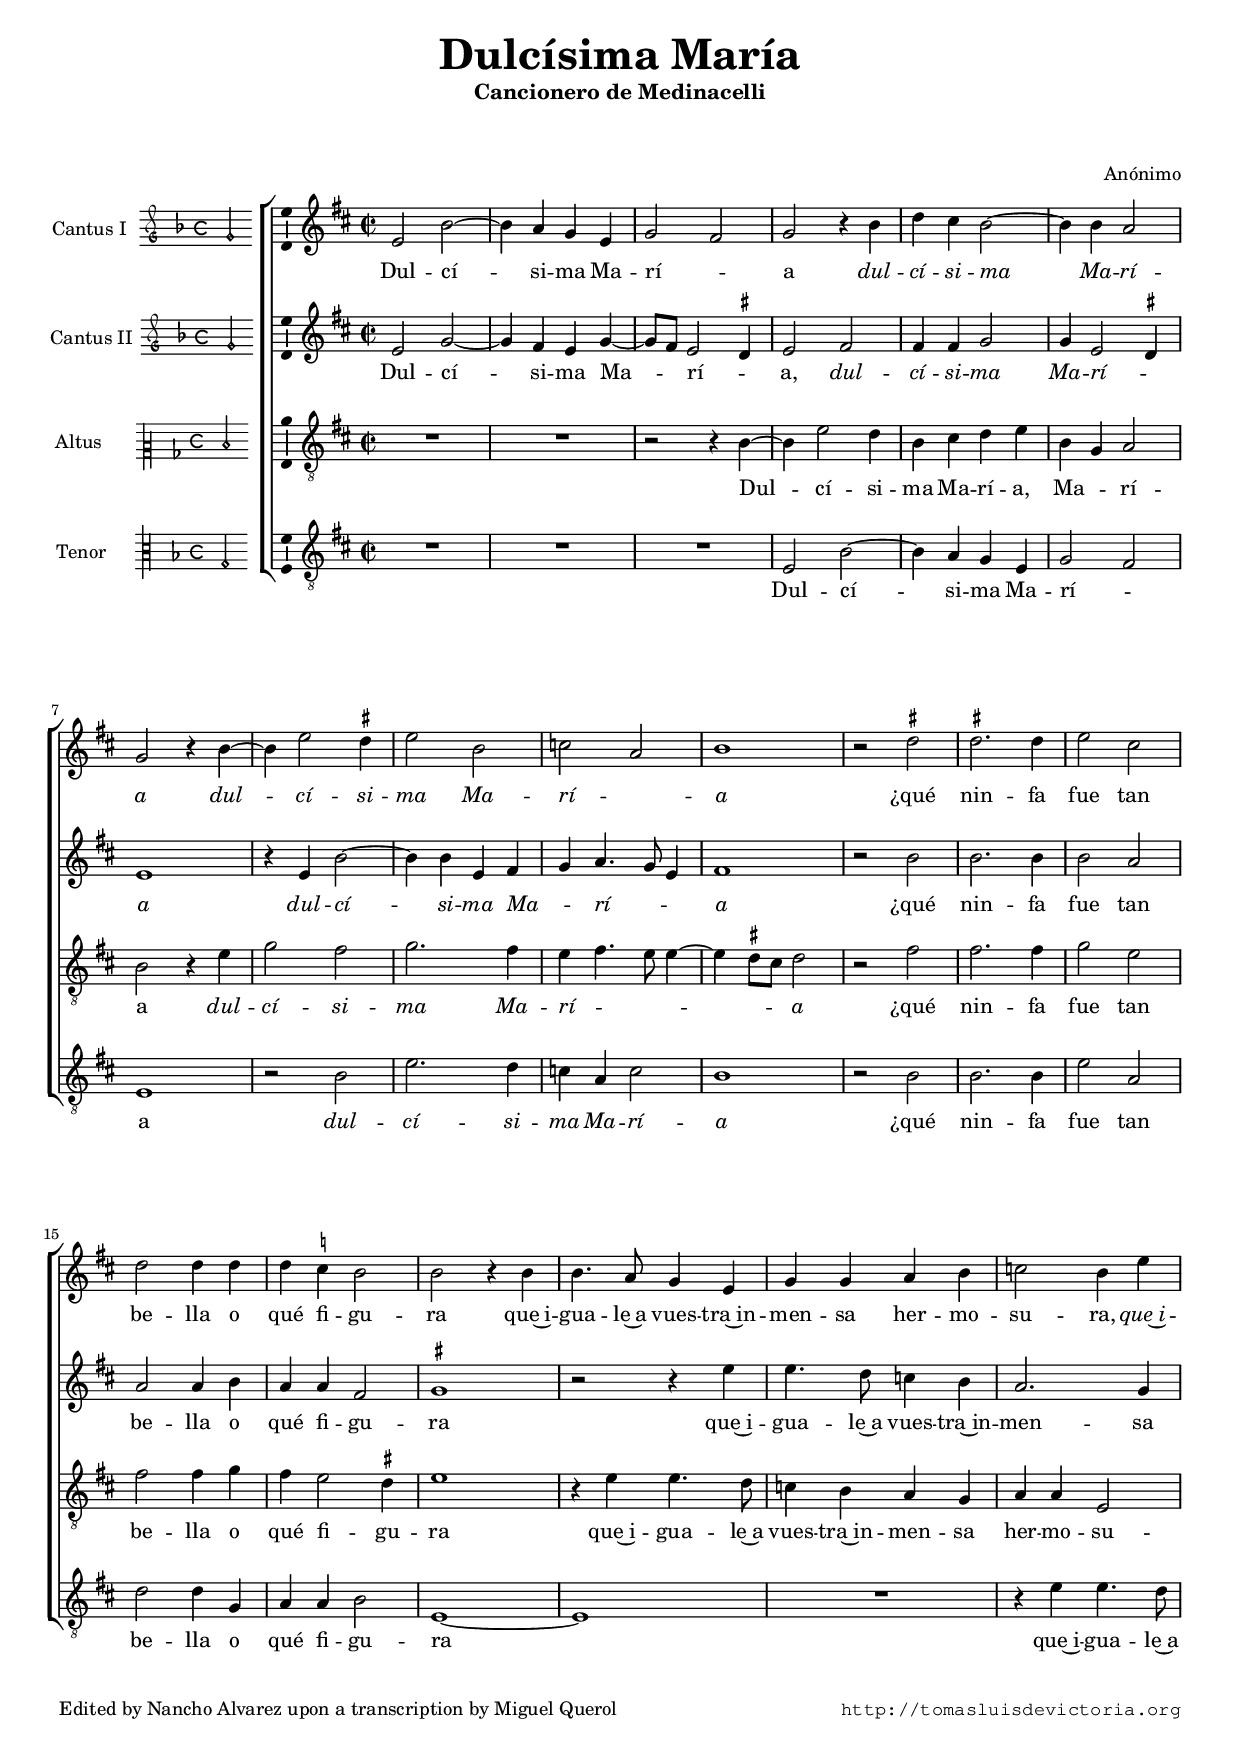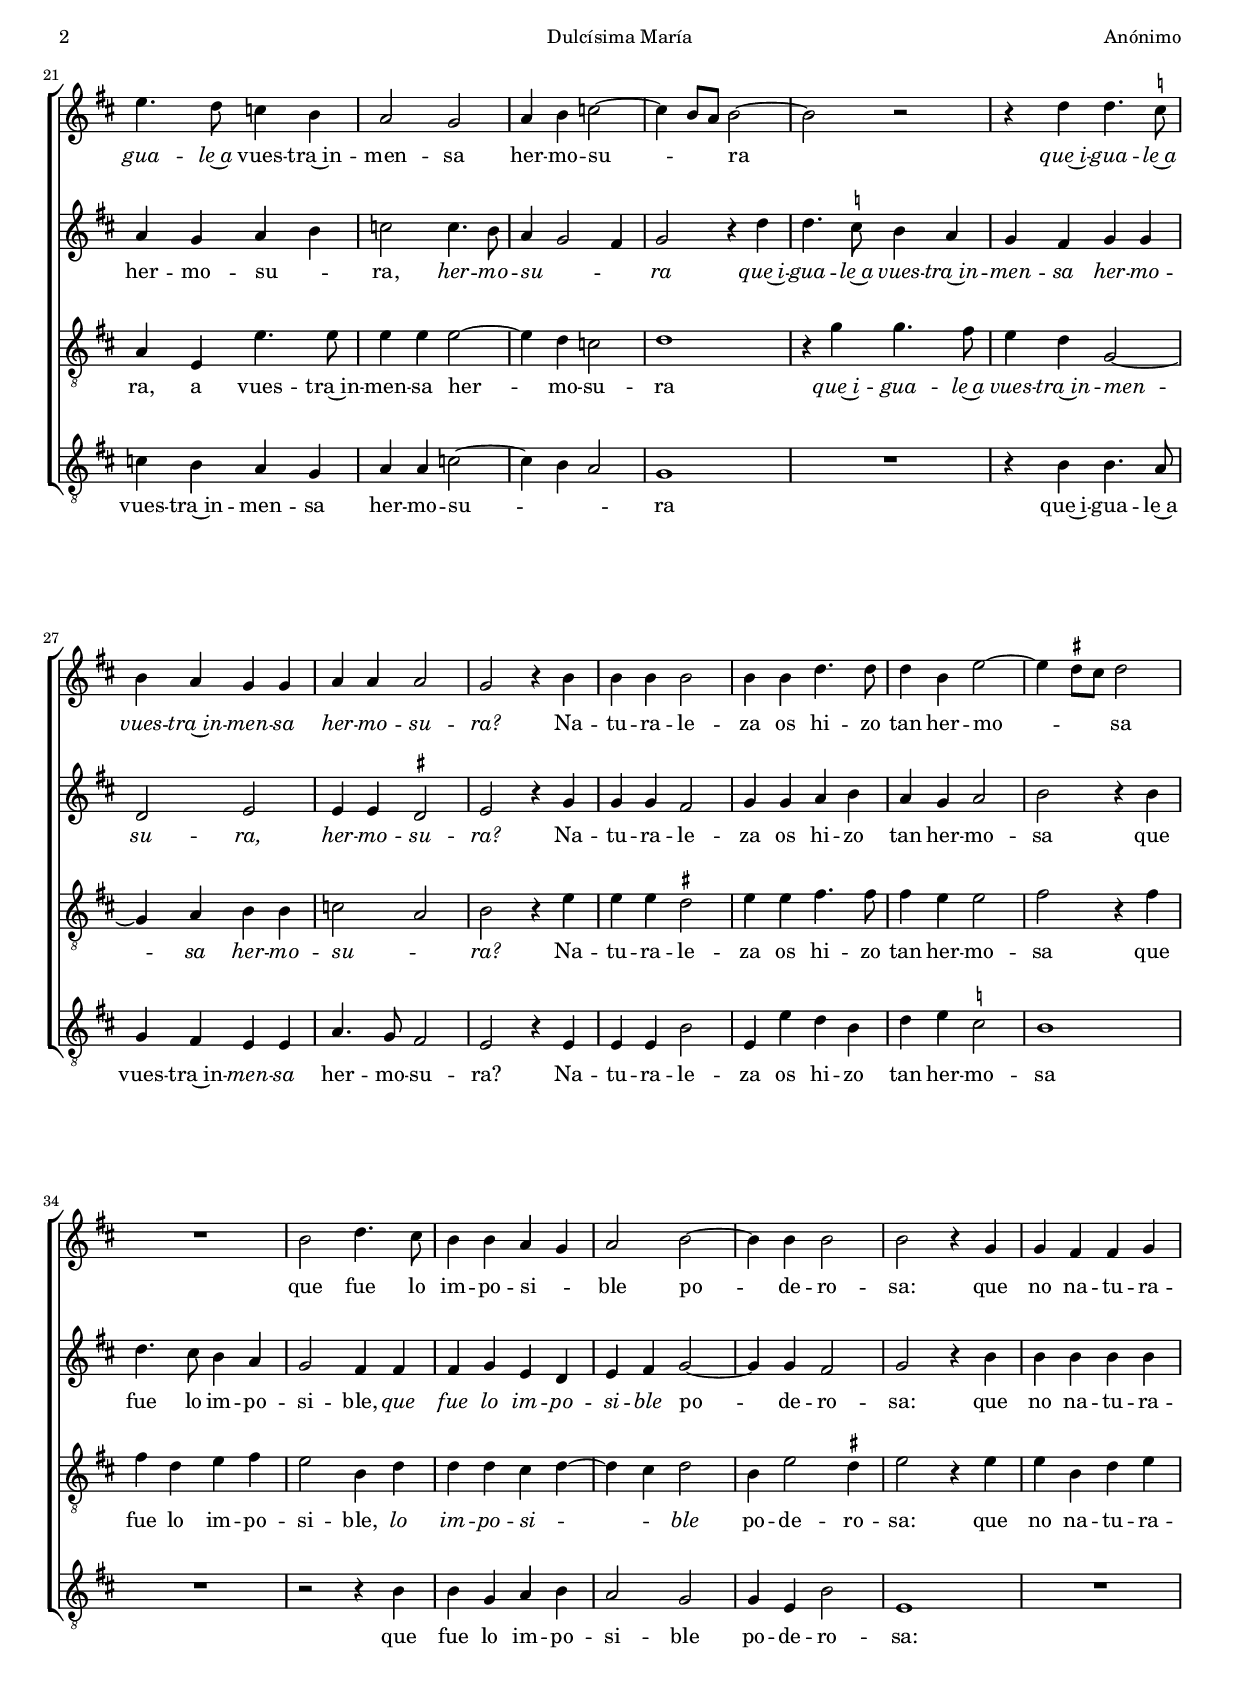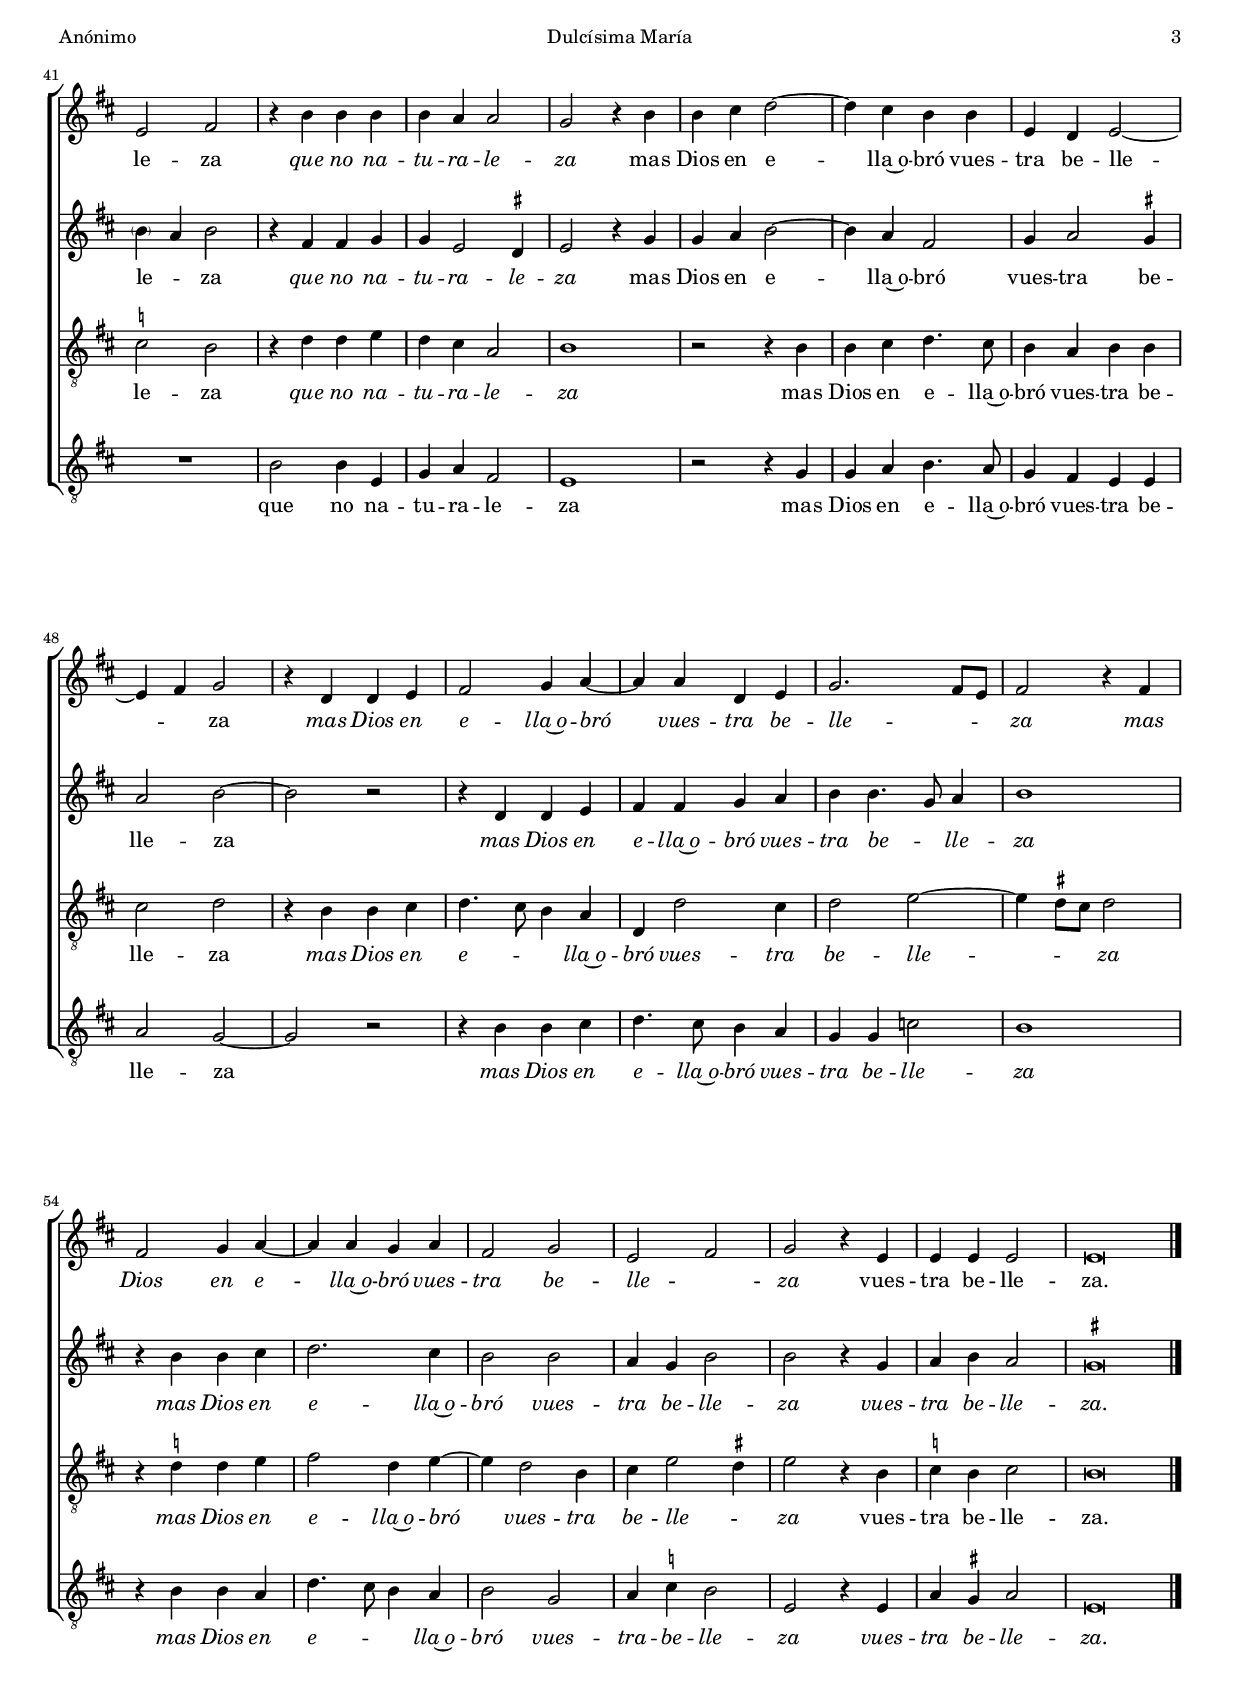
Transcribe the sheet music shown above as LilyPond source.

\version "2.22.0"

#(set-default-paper-size "a4")
#(set-global-staff-size 16.4)
#(ly:set-option 'point-and-click #f)
%mobile -s15.5 -i3.2

italicas=\override LyricText.font-shape = #'italic
rectas=\override LyricText.font-shape = #'upright
ss=\once \set suggestAccidentals = ##t
incipitwidth = 19
mtempo={\tempo 4 = 100}
mtempob={\tempo 4 = 50}
mt=#(define-music-function (offset) (number?) ; move lyric text
      #{ \once \override LyricText.X-offset = -$offset #})

htitle="Dulcísima María"
hcomposer="Anónimo"

\header {
	title=\markup{\fontsize #3 "Dulcísima María"}
	subtitle="Cancionero de Medinacelli" % n. 53
	subsubtitle=\markup{\null \vspace #2 }
	composer="Anónimo"
        pdfauthor=\composer
	%opus="(-)"
	%poet=\markup{}
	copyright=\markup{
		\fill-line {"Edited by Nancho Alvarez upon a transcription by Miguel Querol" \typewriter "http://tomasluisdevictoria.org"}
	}
%	tagline=""
}

global={\key f \major \time 2/2 \skip 1*60
	\bar "|."
}


cantus=\relative c''{
	g2 d' ~
	d4 c bes g
	bes2 a
	bes2 r4 d
	f e d2 ~
	d4 d c2
	bes2 r4 d ~
	d4 g2 \ss fis4 % CSIC f4
	g2 d
	ees c
	d1
	r2 \ss fis
	\ss fis2. fis4
	g2 e
	f2 f4 f
	f \ss ees d2
	d2 r4 d
	d4. c8 bes4 g
	bes bes c d
	ees2 d4 g
	g4. f8 ees4 d
	c2 bes
	c4 d ees2 ~
	ees4 d8 c d2 ~
	d r
	r4 f f4. \ss ees8
	d4 c bes bes
	c c c2
	bes2 r4 d
	d d d2
	d4 d f4. f8
	f4 d g2 ~
	g4 \ss fis8 e fis2
	R1
	d2 f4. e8
	d4 d c bes
	c2 d ~
	d4 d d2
	d2 r4 bes
	bes a a bes
	g2 a
	r4 d d d
	d c c2
	bes r4 d
	d e f2 ~
	f4 e d d
	g, f g2 ~
	g4 a bes2
	r4 f f g
	a2 bes4 c ~
	c c f, g
	bes2. a8 g
	a2 r4 a
	a2 bes4 c ~
	c c bes c
	a2 bes
	g a
	bes r4 g 
	g g g2
	g\breve*1/2
}

altus=\relative c''{
	g2 bes ~
	bes4 a g bes ~
	bes8 a g2 \ss fis4
	g2 a
	a4 a bes2
	bes4 g2 \ss fis4
	g1
	r4 g d'2 ~
	d4 d g, a
	bes c4. bes8 g4
	a1
	r2 d
	d2. d4
	d2 c
	c2 c4 d
	c c a2
	\ss b1
	r2 r4 g'
	g4. f8 ees4 d
	c2. bes4
	c bes c d
	ees2 ees4. d8
	c4 bes2 a4
	bes2 r4 f'
	f4. \ss ees8 d4 c
	bes a bes bes
	f2 g
	g4 g \ss fis2
	g2 r4 bes
	bes bes a2
	bes4 bes c d
	c4 bes c2
	d2 r4 d
	f4. e8 d4 c bes2
	a4 a
	a bes g f
	g4 a bes2 ~
	bes4 bes a2
	bes2 r4 d
	d d d d
	\parenthesize d4 c d2 % falta en el ms.
	r4 a a bes
	bes4 g2 \ss fis4
	g2 r4 bes
	bes c d2 ~
	d4 c a2
	bes4 c2 \ss b4
	c2 d ~
	d2 r2
	r4 f, f g
	a a bes c
	d4 d4. bes8 c4
	d1
	r4 d d e
	f2. e4
	d2 d
	c4 bes d2
	d r4 bes
	c d c2 
	\ss b\breve*1/2
}

tenor=\relative c'{
	R1*2
	r2 r4 d ~
	d4 g2 f4
	d e f g
	d bes c2 
	d2 r4 g
	bes2 a
	bes2. a4
	g4 a4. g8 g4 ~
	g4 \ss fis8 e fis2
	r2 a
	a2. a4
	bes2 g
	a a4 bes
	a4 g2 \ss fis4
	g1
	r4 g g4. f8
	ees4 d c bes
	c c g2
	c4 g g'4. g8
	g4 g g2 ~
	g4 f ees2
	f1
	r4 bes bes4. a8
	g4 f bes,2 ~
	bes4 c d d
	ees2 c
	d r4 g
	g g \ss fis2
	g4 g a4. a8
	a4 g g2
	a2 r4 a
	a f g a
	g2 d4 f
	f f e f ~
	f e4 f2 % CSIC f \ss ees f2 
	d4 g2 \ss fis4
	g2 r4 g
	g d f g
	\ss ees2 d
	r4 f f g
	f e c2 % CSIC f \ss ees c2
	d1
	r2 r4 d
	d e f4. e8 d4 c d d
	e2 f
	r4 d d e
	f4. e8 d4 c
	f,4 f'2 e4
	f2 g ~
	g4 \ss fis8 e fis2
	r4 \ss f! f g
	a2 f4 g ~
	g f2 d4
	e4 g2 \ss fis4 % CSIC \ss ees4
	g2 r4 d
	\ss ees d ees2
	d\breve*1/2
}

bassus=\relative c'{
	R1*3
	g2 d' ~
	d4 c bes g
	bes2 a
	g1
	r2 d'
	g2. f4
	ees4 c ees2
	d1
	r2 d
	d2. d4
	g2 c,
	f2 f4 bes,
	c c d2
	g,1 ~
	g
	R1
	r4 g' g4. f8
	ees4 d c bes
	c c ees2 ~
	ees4 d c2
	bes1
	R1
	r4 d4 d4. c8
	bes4 a g g
	c4. bes8 a2
	g2 r4 g
	g g d'2
	g,4 g' f d
	f4 g \ss ees2
	d1
	R1
	r2 r4 d
	d bes c d
	c2 bes
	bes4 g d'2
	g,1
	R1*2
	d'2 d4 g,
	bes4 c a2
	g1
	r2 r4 bes
	bes c d4. c8
	bes4 a g g
	c2 bes ~
	bes2 r
	r4 d d e
	f4. e8 d4 c
	bes bes ees2
	d1
	r4 d d c
	f4. e8 d4 c
	d2 bes
	c4 \ss ees d2
	g,2 r4 g
	c \ss b c2
	g\breve*1/2
}

textocantus=\lyricmode{
Dul -- cí -- si -- ma Ma -- rí -- _ a % dulcissima
\italicas
dul -- cí -- si -- ma Ma -- rí -- a
\mt #1 dul -- cí -- si -- ma Ma -- rí -- _ a
\rectas
¿qué nin -- fa fue tan be -- lla o qué fi -- gu -- ra % ninpha
que~i -- gua -- le~a vues -- tra~in -- men -- sa her -- mo -- su -- ra, % igualase
\italicas
que~i -- gua -- le~a \rectas
vues -- tra~in -- men -- sa her -- mo -- su -- _ _ ra
\italicas
que~i -- gua -- le~a vues -- tra~in -- men -- sa her -- mo -- su -- ra?
\rectas
Na -- tu -- ra -- le -- za os hi -- zo tan her -- mo -- _ _ sa
que fue lo im -- po -- si -- _ ble po -- de -- ro -- sa:
que no na -- tu -- ra -- le -- za
\italicas 
que no na -- tu -- ra -- le -- za
\rectas
mas Dios en e -- lla~o -- bró vues -- tra be -- lle -- _ za
\italicas
mas Dios en e -- lla~o -- bró vues -- tra be -- lle -- _ _ za
mas Dios en e -- lla~o -- bró vues -- tra be -- lle -- _ za
\rectas
vues -- tra be -- lle -- za.
}

textoaltus=\lyricmode{
Dul -- cí -- si -- ma Ma -- _ rí -- _ a,
\italicas
dul -- cí -- si -- ma Ma -- rí -- _ a
dul -- cí -- si -- ma Ma -- _ rí -- _ _ a
\rectas
¿qué nin -- fa fue tan be -- lla o qué fi -- gu -- ra
que~i -- gua -- le~a vues -- tra~in -- men -- sa her -- mo -- su -- _ ra,
\italicas
her -- mo -- su -- _ _ ra
que~i -- gua -- le~a vues -- tra~in -- men -- sa her -- mo -- su -- ra,
her -- mo -- su -- ra?
\rectas
Na -- tu -- ra -- le -- za os hi -- zo tan her -- mo -- sa
que fue lo im -- po -- si -- ble, % lo no posible
\italicas
que fue lo im -- po -- si -- ble \rectas
po -- de -- ro -- sa:
que no na -- tu -- ra -- le -- _ za
\italicas
que no na -- tu -- ra -- le -- za
\rectas
mas Dios en e -- lla~o -- bró vues -- tra be -- lle -- za
\italicas
mas Dios en e -- lla~o -- bró vues -- tra be -- _ lle -- za % CSIC que Dios
mas Dios en e -- lla~o -- bró vues -- tra be -- lle -- za
vues -- tra be -- lle -- za.
}

textotenor=\lyricmode{
Dul -- cí -- si -- ma Ma -- rí -- a, \mt #.8 Ma -- _ rí -- a
\italicas
dul -- cí -- si -- ma Ma -- rí -- _ _ _ _ _ a
\rectas
¿qué nin -- fa fue tan be -- lla o qué fi -- gu -- ra
que~i -- gua -- le~a vues -- tra~in -- men -- sa her -- mo -- su -- ra,
a vues -- tra~in -- men -- sa her -- mo -- su -- ra
\italicas
que~i -- gua -- le~a vues -- tra~in -- men -- sa her -- mo -- su -- _ ra?
\rectas
Na -- tu -- ra -- le -- za os hi -- zo tan her -- mo -- sa
que fue lo im -- po -- si -- ble,
\italicas
lo im -- po -- si -- _ _ ble
\rectas
po -- de -- ro -- sa:
que no na -- tu -- ra -- le -- za
\italicas
que no na -- tu -- ra -- le -- za
\rectas
mas Dios en e -- lla~o -- bró vues -- tra be -- lle -- za % mas dios sin
\italicas 
mas Dios en e -- _ _ lla~o -- bró vues -- tra be -- lle -- _ _ za
mas Dios en e -- lla~o -- bró vues -- tra be -- lle -- _ za
\rectas
vues -- tra be -- lle -- za.
}

textobassus=\lyricmode{
Dul -- cí -- si -- ma
Ma -- rí -- _ a
\italicas
dul -- cí -- si -- ma Ma -- rí -- a
\rectas
¿qué nin -- fa fue tan be -- lla o qué fi -- gu -- ra
que~i -- gua -- le~a vues -- tra~in -- men -- sa her -- mo -- su -- _ _ ra
que~i -- gua -- le~a vues -- tra~in -- \italicas men -- sa \rectas her -- mo -- su -- ra?
Na -- tu -- ra -- le -- za os hi -- zo tan her -- mo -- sa
que fue lo im -- po -- si -- ble po -- de  -- ro -- sa:
que no na -- tu -- ra -- le -- za
mas Dios en e -- lla~o -- bró vues -- tra be -- lle -- za
\italicas
mas Dios en e -- lla~o -- bró vues -- tra be -- lle -- za
mas Dios en e -- _ _ lla~o -- bró vues -- tra -- be -- lle -- za
vues -- tra be -- lle -- za.
}


incipitcantus=\markup{
	\score{
		{ 
		\set Staff.instrumentName="Cantus I  "
		\override NoteHead.style = #'neomensural
		\override Staff.TimeSignature.style = #'neomensural
		\cadenzaOn 
		\clef "petrucci-g"
		\key f \major
		\time 4/4
                g'2
		} 

	\layout { line-width=\incipitwidth indent = 0 }
	}
}

incipitaltus=\markup{
	\score{
		{ 
		\set Staff.instrumentName="Cantus II "
		\override NoteHead.style = #'neomensural 
		\override Staff.TimeSignature.style = #'neomensural
		\cadenzaOn 
		\clef "petrucci-g"
		\key f \major
		\time 4/4
                g'2
		} 
	\layout { line-width=\incipitwidth indent = 0 }
	}
}


incipittenor=\markup{
	\score{
		{ 
		\set Staff.instrumentName="Altus      "
		\override NoteHead.style = #'neomensural 
		\override Staff.TimeSignature.style = #'neomensural
		\cadenzaOn 
		\clef "petrucci-c2"
		\key f \major
		\time 4/4
                d'2
		} 
	\layout { line-width=\incipitwidth indent=0 }
	}
}

incipitbassus=\markup{
	\score{
		{ 
		\set Staff.instrumentName="Tenor     "
		\override NoteHead.style = #'neomensural
		\override Staff.TimeSignature.style = #'neomensural
		\cadenzaOn 
		\clef "petrucci-c3"
		\key f \major
		\time 4/4
                g2
		} 
	\layout { line-width=\incipitwidth indent = 0 }
	}
}

%\layout {
%       \context {\Voice
%               \remove Ligature_bracket_engraver
%               \consists Mensural_ligature_engraver
%       }
%       line-width=\incipitwidth
%       indent = 0
%}

\score {\transpose c' a{
\new ChoirStaff<<

	\new Staff <<\global
	\new Voice="v1" {
		\set Staff.instrumentName=\incipitcantus
		\clef "treble"
		\cantus }
	\new Lyrics \lyricsto "v1" {\textocantus }
	>>

	\new Staff <<\global
	\new Voice="v2" {
		\set Staff.instrumentName=\incipitaltus
		\clef "treble"
		\altus }
	\new Lyrics \lyricsto "v2" {\textoaltus }
	>>
	
	\new Staff <<\global
	\new Voice="v3" {
		\set Staff.instrumentName=\incipittenor
		\clef "G_8"
		\tenor }
	\new Lyrics \lyricsto "v3" {\textotenor }
	>>

	\new Staff <<\global
	\new Voice="v4" {
		\set Staff.instrumentName=\incipitbassus
		\clef "G_8"
		\bassus }
	\new Lyrics \lyricsto "v4" {\textobassus }
	>>
	
>>

	} % transpose

\layout{ 
	\context {\Lyrics 
		\override VerticalAxisGroup.staff-affinity = #UP
		\override VerticalAxisGroup.nonstaff-relatedstaff-spacing =
			#'((basic-distance . 0) (minimum-distance . 0) (padding . 1))
		\override LyricText.font-size = #1.2
		\override LyricHyphen.minimum-distance = #0.5
	}
	\context {\Score 
		tempoHideNote = ##t
		\override BarNumber.padding = #2 
	}
	\context {\Voice 
		%melismaBusyProperties = #'()
		%autoBeaming = ##f
	}
	\context {\Staff 
                %\RemoveEmptyStaves
                %\override VerticalAxisGroup.remove-first = ##t
		\override VerticalAxisGroup.staff-staff-spacing =
			#'((basic-distance . 11) (minimum-distance . 0) (padding . 1))
		\consists Ambitus_engraver 
		\override LigatureBracket.padding = #1
	}
}

%\midi { \mtempo }

}


\paper{
	evenHeaderMarkup=\markup  \fill-line { \fromproperty #'page:page-number-string \htitle \hcomposer }
	oddHeaderMarkup= \markup  \fill-line { \on-the-fly #not-first-page \hcomposer \on-the-fly #not-first-page \htitle \on-the-fly #not-first-page \fromproperty #'page:page-number-string }
	%system-count=20
	%page-count = 8
	systems-per-page = 3
	ragged-last-bottom = ##f
	indent=3.6\cm
	system-system-spacing =
	#'((basic-distance . 20) (minimum-distance . 0) (padding . 5))
	top-system-spacing = % header
	#'((basic-distance . 8) (minimum-distance . 0) (padding . 0))
	last-bottom-spacing = % footer
	#'((basic-distance . 12) (minimum-distance . 0) (padding . 0))
	markup-system-spacing.padding = #1.5
}
